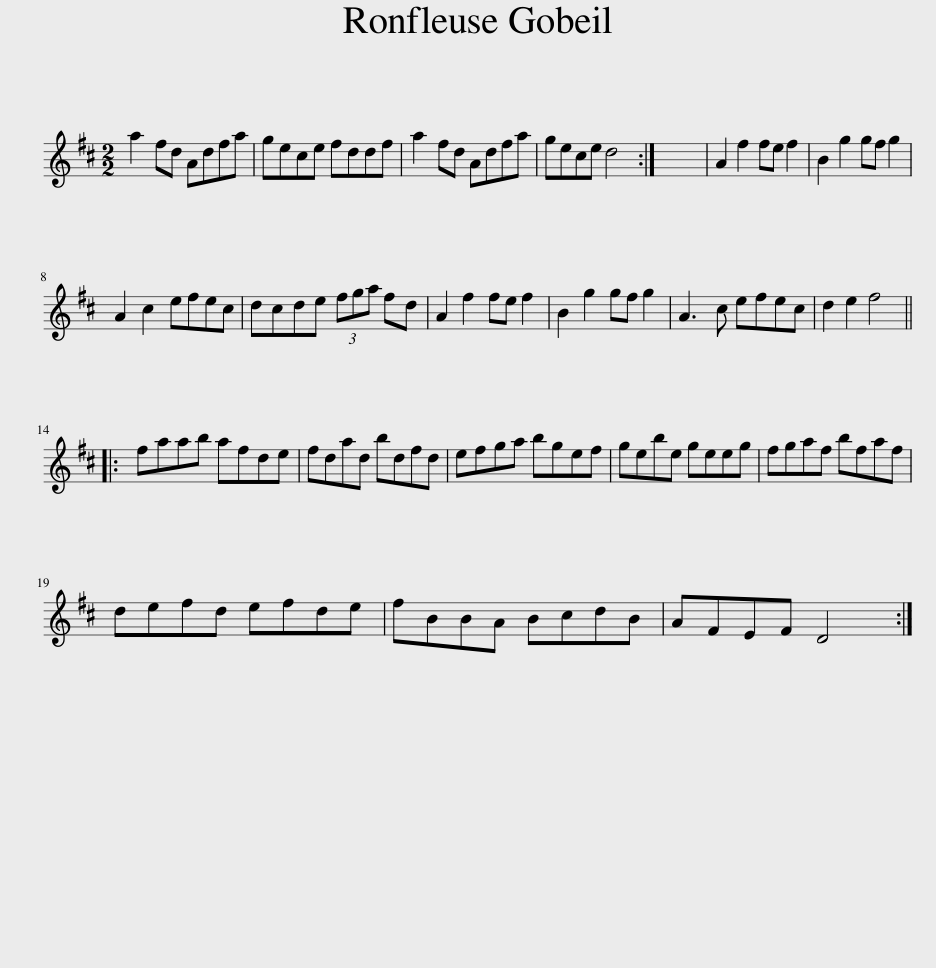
X:1
L:1/8
M:2/2
I:linebreak $
K:D
V:1 treble
V:1
 a2 fd Adfa | gece fddf | a2 fd Adfa | gece d4 :| x8 | %5
 A2 f2 fe f2 | B2 g2 gf g2 |$ A2 c2 efec | dcde (3fga fd | A2 f2 fe f2 | %10
 B2 g2 gf g2 | A3 c efec | d2 e2 f4 |:$ faab afde | fdad bdfd | %15
 efga bgef | gebe geeg | fgaf bfaf |$ defd efde | fBBA BcdB | %20
 AFEF D4 :| %21
